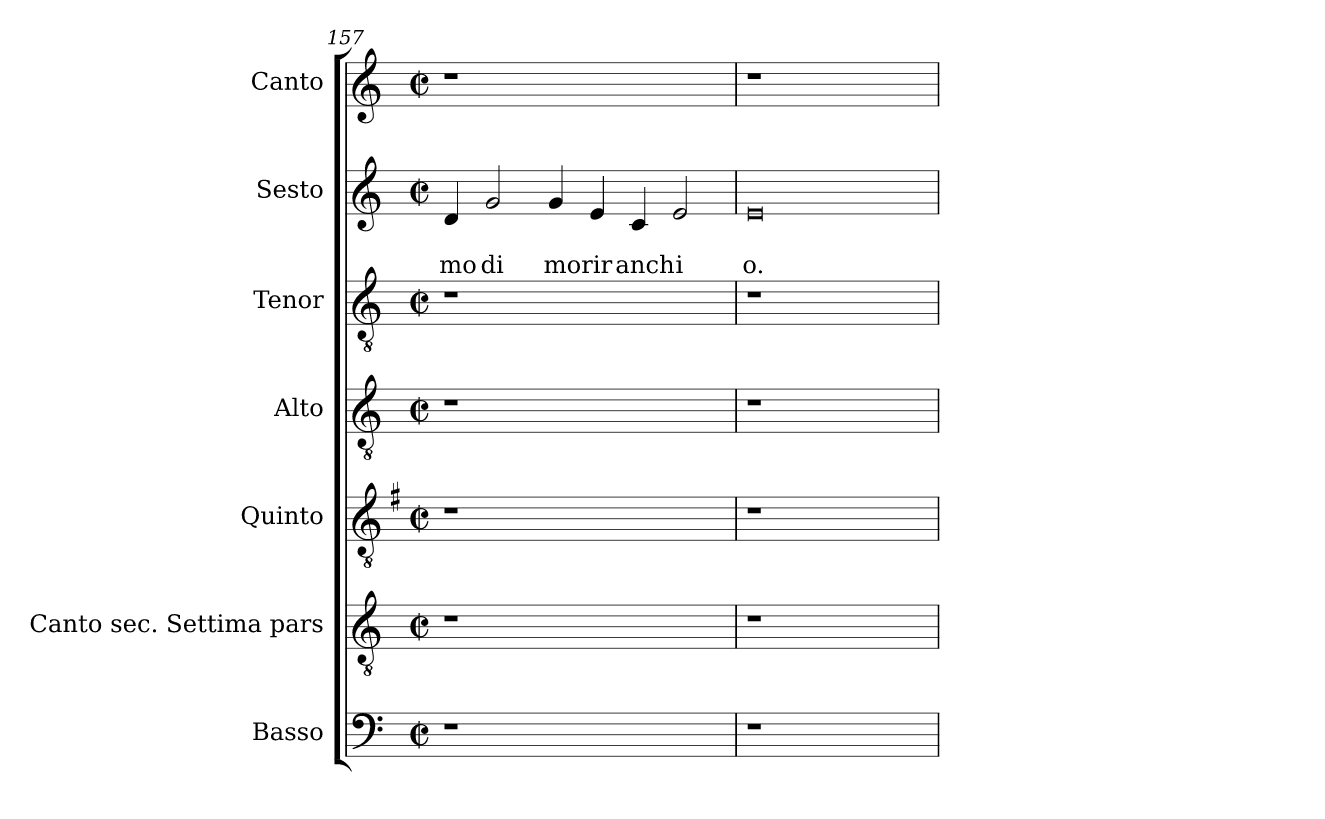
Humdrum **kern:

**kern	**kern	**kern	**kern	**kern	**kern	**text	**text	**kern
*part7	*part6	*part5	*part4	*part3	*part2	*part2	*part2	*part1
*staff7	*staff6	*staff5	*staff4	*staff3	*staff2	*staff2	*staff2	*staff1
*I"Basso	*I"Canto sec. Settima pars	*I"Quinto	*I"Alto	*I"Tenor	*I"Sesto	*	*	*I"Canto
*	*	*I'Quinto	*I'Alto	*I'Tenor	*I'Sesto	*	*	*I'Canto
*clefF4	*clefGv2	*clefGv2	*clefGv2	*clefGv2	*clefG2	*	*	*clefG2
*k[]	*k[]	*k[f#]	*k[]	*k[]	*k[]	*	*	*k[]
*C:	*C:	*G:	*C:	*C:	*C:	*	*	*C:
*M2/2	*M2/2	*M2/2	*M2/2	*M2/2	*M2/2	*	*	*M2/2
*met(c|)	*met(c|)	*met(c|)	*met(c|)	*met(c|)	*met(c|)	*	*	*met(c|)
=157	=157	=157	=157	=157	=157	=157	=157	=157
!	!	!	!	!	!	!	!LO:LY:b	!
1r	1r	1r	1r	1r	4d/	.	mo	1r
!	!	!	!	!	!	!	!LO:LY:b	!
.	.	.	.	.	2g/	.	di	.
!	!	!	!	!	!	!	!LO:LY:b	!
.	.	.	.	.	4g/	.	morir	.
1ryy	1ryy	1ryy	1ryy	1ryy	4e/	.	.	1ryy
!	!	!	!	!	!	!	!LO:LY:b	!
.	.	.	.	.	4c/	.	anch	.
!	!	!	!	!	!	!	!LO:LY:b	!
.	.	.	.	.	2e/	.	i	.
!!LO:LB:g=z
=158	=158	=158	=158	=158	=158	=158	=158	=158
!	!	!	!	!	!	!	!LO:LY:b	!
1r	1r	1r	1r	1r	0e	.	o.	1r
1ryy	1ryy	1ryy	1ryy	1ryy	.	.	.	1ryy
=	=	=	=	=	=	=	=	=
*-	*-	*-	*-	*-	*-	*-	*-	*-
